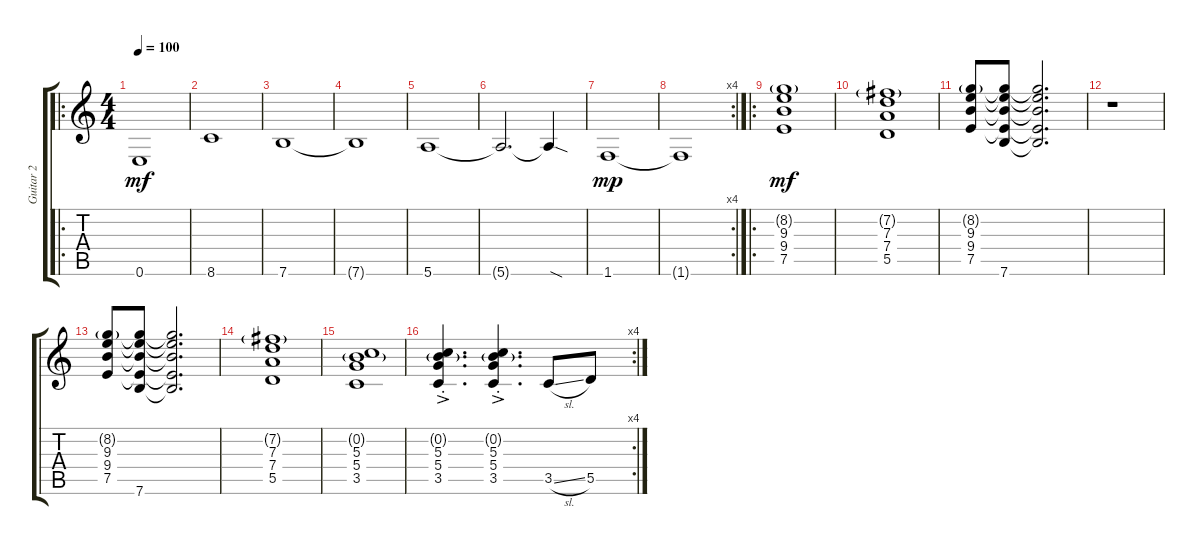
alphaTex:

\track ("Guitar 2" "Guitar 2") {instrument overdrivenguitar}
\staff {score tabs}
\tuning (E4 B3 G3 D3 A2 E2) {hide}
\ro
\ts (4 4)
\section ("" "")
\tempo 100
\clef g2
\ks c
0.6.1{dy mf} |
8.6.1 |
7.6.1 |
7.6{t}.1 |
5.6.1 |
5.6{t}.2{d} 5.6{sod t}.4 |
1.6.1{dy mp} |
\rc 4
1.6{t}.1 |
\ro
\section ("" "")
(8.2{g} 9.3 9.4 7.5).1{dy mf} |
(7.2{g} 7.3 7.4 5.5).1 |
(8.2{g} 9.3 9.4 7.5).8 (8.2{t} 9.3{t} 9.4{t} 7.5{t} 7.6).8 (8.2{t} 9.3{t} 9.4{t} 7.5{t} 7.6{t}).2{d} |
r.1 |
(8.2{g} 9.3 9.4 7.5).8 (8.2{t} 9.3{t} 9.4{t} 7.5{t} 7.6).8 (8.2{t} 9.3{t} 9.4{t} 7.5{t} 7.6{t}).2{d} |
(7.2{g} 7.3 7.4 5.5).1 |
(0.2{g} 5.3 5.4 3.5).1 |
\rc 4
(0.2{g} 5.3 5.4 3.5{ac st}).4{d} (0.2{g} 5.3 5.4 3.5{ac st}).4{d} 3.5{sl}.8 5.5.8
